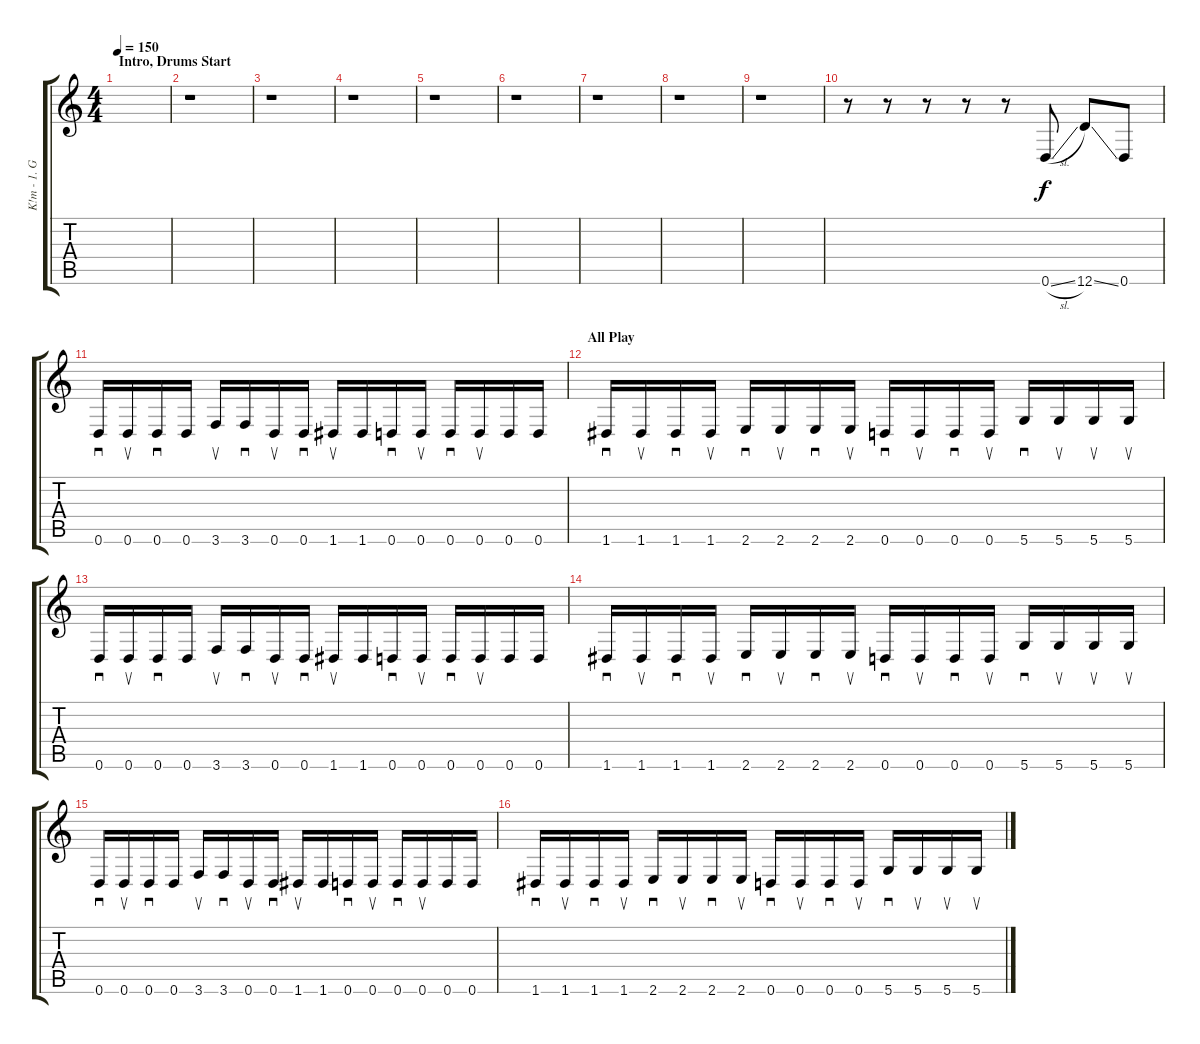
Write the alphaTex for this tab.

\track ("K!m - 1. Guitar" "K!m - 1. G") {instrument distortionguitar}
\staff {score tabs}
\tuning (D4 A3 F3 C3 G2 D2) {hide}
\ts (4 4)
\section ("" "Intro, Drums Start")
\tempo 150
\clef g2
\ks c
|
r.1 |
r.1 |
r.1 |
r.1 |
r.1 |
r.1 |
\section ("" "")
r.1 |
r.1 |
\section ("" "")
r.8 r.8 r.8 r.8 r.8 0.6{sl}.8 12.6{ss}.8 0.6.8 |
0.6.16{sd} 0.6.16{su} 0.6.16{sd} 0.6.16 3.6.16{su} 3.6.16{sd} 0.6.16{su} 0.6.16{sd} 1.6.16{su} 1.6.16 0.6.16{sd} 0.6.16{su} 0.6.16{sd} 0.6.16{su} 0.6.16 0.6.16 |
\section ("" "All Play")
1.6.16{sd} 1.6.16{su} 1.6.16{sd} 1.6.16{su} 2.6.16{sd} 2.6.16{su} 2.6.16{sd} 2.6.16{su} 0.6.16{sd} 0.6.16{su} 0.6.16{sd} 0.6.16{su} 5.6.16{sd} 5.6.16{su} 5.6.16{su} 5.6.16{su} |
0.6.16{sd} 0.6.16{su} 0.6.16{sd} 0.6.16 3.6.16{su} 3.6.16{sd} 0.6.16{su} 0.6.16{sd} 1.6.16{su} 1.6.16 0.6.16{sd} 0.6.16{su} 0.6.16{sd} 0.6.16{su} 0.6.16 0.6.16 |
1.6.16{sd} 1.6.16{su} 1.6.16{sd} 1.6.16{su} 2.6.16{sd} 2.6.16{su} 2.6.16{sd} 2.6.16{su} 0.6.16{sd} 0.6.16{su} 0.6.16{sd} 0.6.16{su} 5.6.16{sd} 5.6.16{su} 5.6.16{su} 5.6.16{su} |
0.6.16{sd} 0.6.16{su} 0.6.16{sd} 0.6.16 3.6.16{su} 3.6.16{sd} 0.6.16{su} 0.6.16{sd} 1.6.16{su} 1.6.16 0.6.16{sd} 0.6.16{su} 0.6.16{sd} 0.6.16{su} 0.6.16 0.6.16 |
1.6.16{sd} 1.6.16{su} 1.6.16{sd} 1.6.16{su} 2.6.16{sd} 2.6.16{su} 2.6.16{sd} 2.6.16{su} 0.6.16{sd} 0.6.16{su} 0.6.16{sd} 0.6.16{su} 5.6.16{sd} 5.6.16{su} 5.6.16{su} 5.6.16{su}
